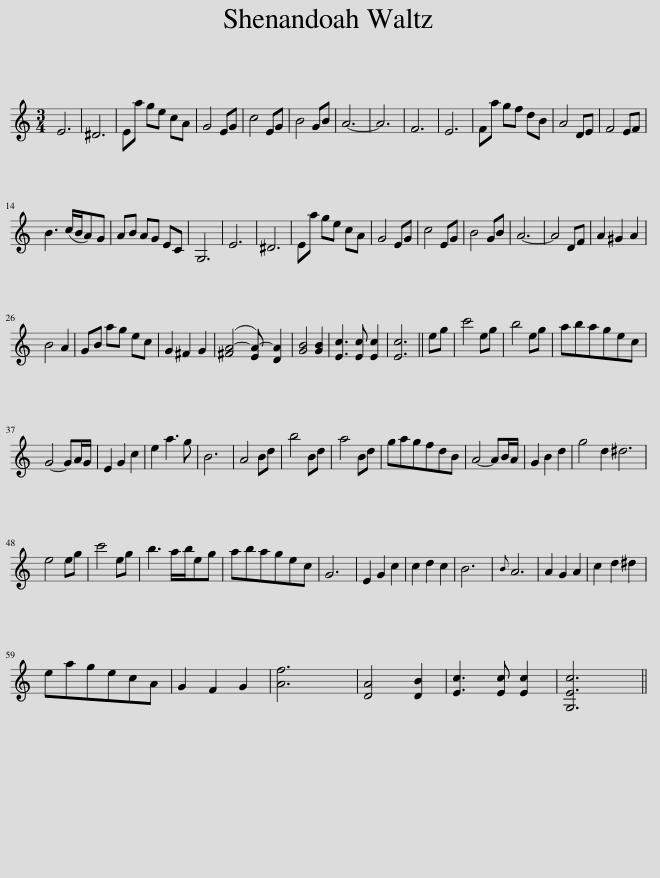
X:1
L:1/8
M:3/4
I:linebreak $
K:C
V:1 treble
V:1
 E6 | ^D6 | Ea ge cA | G4 EG | c4 EG | %5
 B4 GB | A6- | A6 | F6 | E6 | %10
 Fa gf dB | A4 DE | F4 EF |$ B3 (c/B/A)G | AB AG EC | %15
 G,6 | E6 | ^D6 | Ea ge cA | G4 EG | %20
 c4 EG | B4 GB | A6- | A4 DF | A2 ^G2 A2 |$ %25
 B4 A2 | GB ag ec | G2 ^F2 G2 | ([^FA-]4 [EA-]) [DA]2 | [GB]4 [GB]2 | %30
 [Ec]3 [Ec] [Ec]2 | [Ec]6 || eg | c'4 eg | b4 eg | %35
 abagec |$ G4- GA/G/ | E2 G2 c2 | e2 a3 g | B6 | %40
 A4 Bd | b4 Bd | a4 Bd | gagfdB | A4- AB/A/ | %45
 G2 B2 d2 | g4 d2 ^d6 |$ e4 eg | c'4 eg | b3 a/b/eg | %50
 abagec | G6 | E2 G2 c2 | c2 d2 c2 | B6 | %55
{B} A6 | A2 G2 A2 | c2 d2 ^d2 |$ eagecA | G2 F2 G2 | %60
 [Af]6 | [DA]4 [DB]2 | [Ec]3 [Ec] [Ec]2 | [G,Ec]6 || %64
